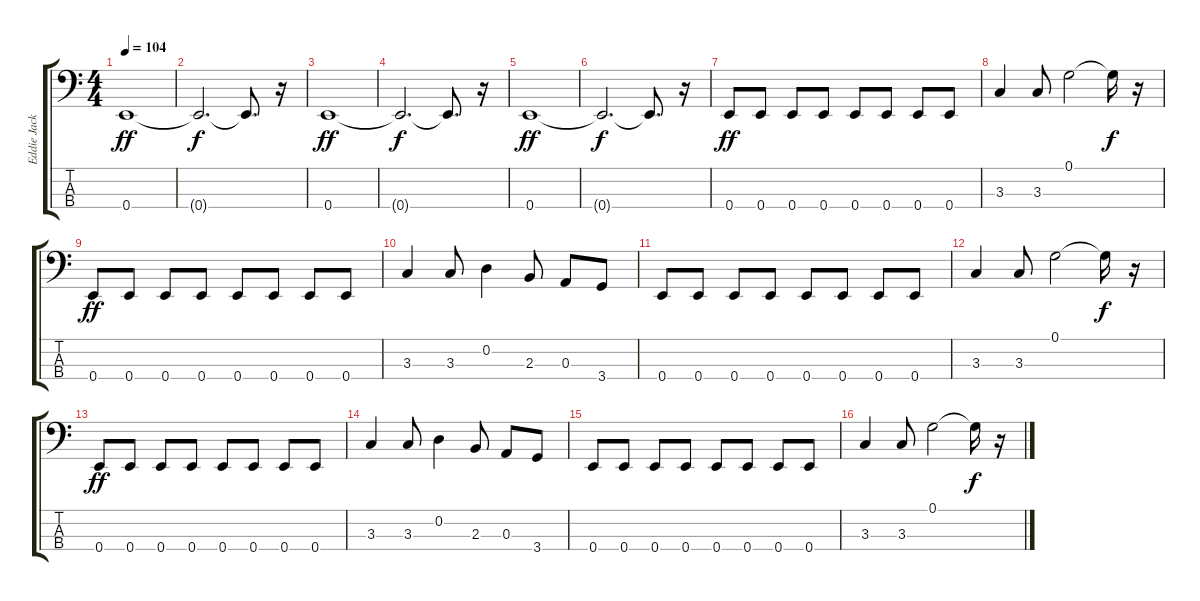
\track ("Eddie Jackson" "Eddie Jack") {instrument electricbassfinger}
\staff {score tabs}
\tuning (G2 D2 A1 E1) {hide}
\ts (4 4)
\tempo 104
\clef f4
\ks c
0.4.1{dy ff} |
0.4{t}.2{d dy f} 0.4{t}.8{d} r.16 |
0.4.1{dy ff} |
0.4{t}.2{d dy f} 0.4{t}.8{d} r.16 |
0.4.1{dy ff} |
0.4{t}.2{d dy f} 0.4{t}.8{d} r.16 |
0.4.8{dy ff} 0.4.8 0.4.8 0.4.8 0.4.8 0.4.8 0.4.8 0.4.8 |
3.3.4 3.3.8 0.1.2 0.1{t}.16{dy f} r.16 |
0.4.8{dy ff} 0.4.8 0.4.8 0.4.8 0.4.8 0.4.8 0.4.8 0.4.8 |
3.3.4 3.3.8 0.2.4 2.3.8 0.3.8 3.4.8 |
0.4.8 0.4.8 0.4.8 0.4.8 0.4.8 0.4.8 0.4.8 0.4.8 |
3.3.4 3.3.8 0.1.2 0.1{t}.16{dy f} r.16 |
0.4.8{dy ff} 0.4.8 0.4.8 0.4.8 0.4.8 0.4.8 0.4.8 0.4.8 |
3.3.4 3.3.8 0.2.4 2.3.8 0.3.8 3.4.8 |
0.4.8 0.4.8 0.4.8 0.4.8 0.4.8 0.4.8 0.4.8 0.4.8 |
3.3.4 3.3.8 0.1.2 0.1{t}.16{dy f} r.16
